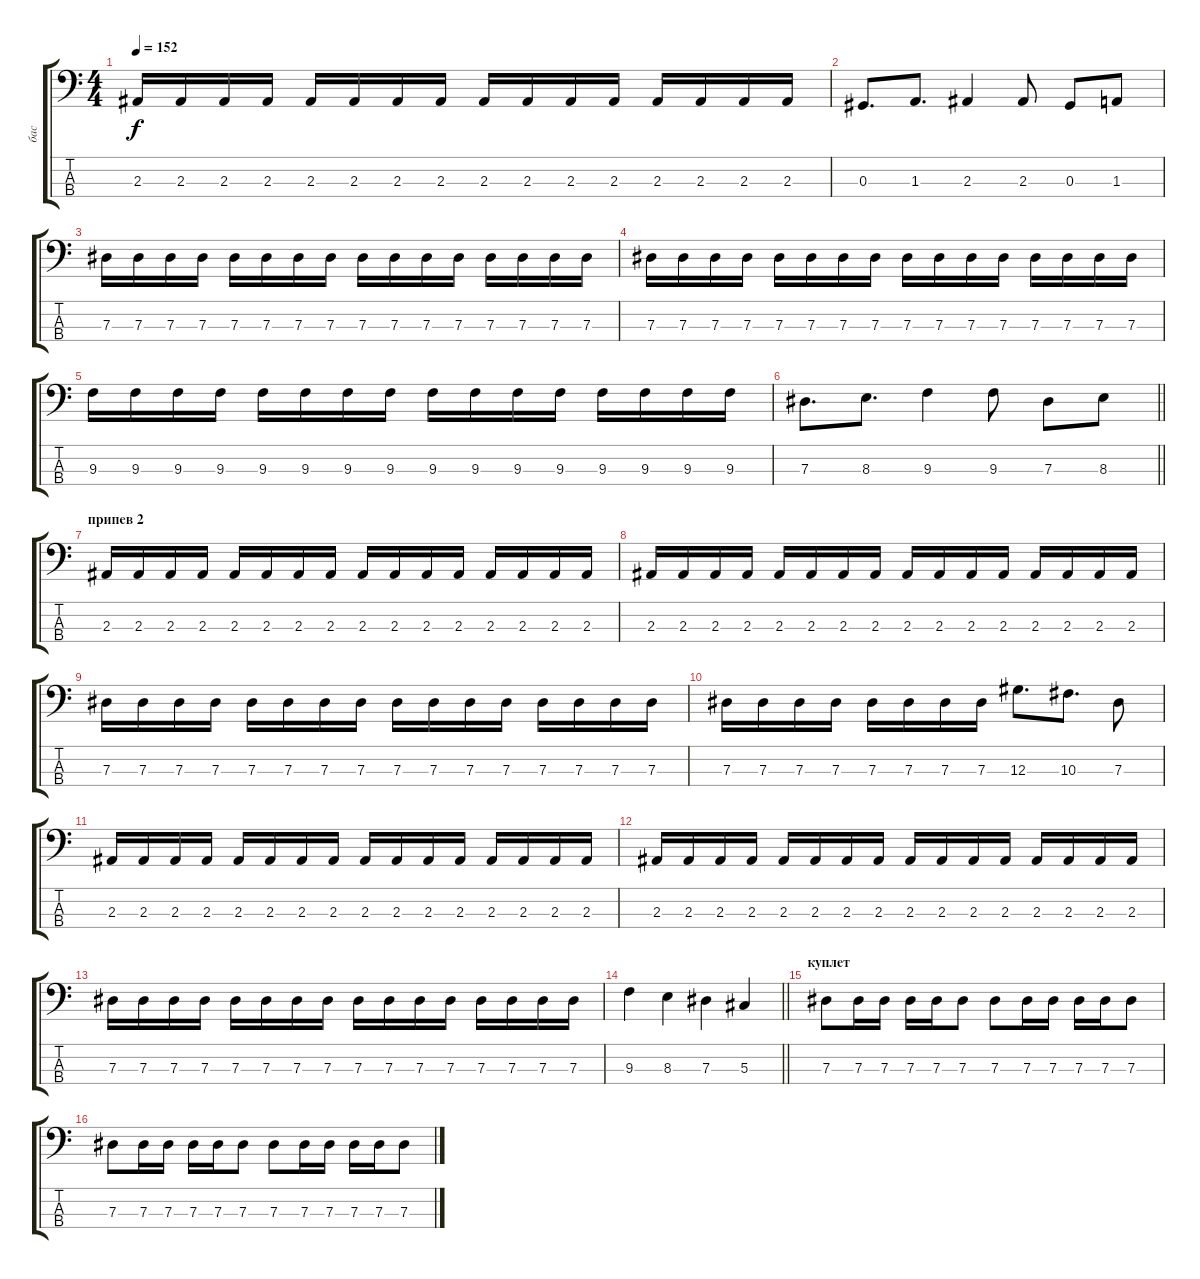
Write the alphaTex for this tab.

\track ("бас" "бас") {instrument electricbassfinger}
\staff {score tabs}
\tuning (Gb2 Db2 Ab1 Eb1) {hide}
\ts (4 4)
\tempo 152
\clef f4
\ks c
2.3.16{dy f} 2.3.16 2.3.16 2.3.16 2.3.16 2.3.16 2.3.16 2.3.16 2.3.16 2.3.16 2.3.16 2.3.16 2.3.16 2.3.16 2.3.16 2.3.16 |
0.3.8{d} 1.3.8{d} 2.3.4 2.3.8 0.3.8 1.3.8 |
7.3.16 7.3.16 7.3.16 7.3.16 7.3.16 7.3.16 7.3.16 7.3.16 7.3.16 7.3.16 7.3.16 7.3.16 7.3.16 7.3.16 7.3.16 7.3.16 |
7.3.16 7.3.16 7.3.16 7.3.16 7.3.16 7.3.16 7.3.16 7.3.16 7.3.16 7.3.16 7.3.16 7.3.16 7.3.16 7.3.16 7.3.16 7.3.16 |
9.3.16 9.3.16 9.3.16 9.3.16 9.3.16 9.3.16 9.3.16 9.3.16 9.3.16 9.3.16 9.3.16 9.3.16 9.3.16 9.3.16 9.3.16 9.3.16 |
\barLineRight lightlight
7.3.8{d} 8.3.8{d} 9.3.4 9.3.8 7.3.8 8.3.8 |
\section ("" "припев 2")
2.3.16 2.3.16 2.3.16 2.3.16 2.3.16 2.3.16 2.3.16 2.3.16 2.3.16 2.3.16 2.3.16 2.3.16 2.3.16 2.3.16 2.3.16 2.3.16 |
2.3.16 2.3.16 2.3.16 2.3.16 2.3.16 2.3.16 2.3.16 2.3.16 2.3.16 2.3.16 2.3.16 2.3.16 2.3.16 2.3.16 2.3.16 2.3.16 |
7.3.16 7.3.16 7.3.16 7.3.16 7.3.16 7.3.16 7.3.16 7.3.16 7.3.16 7.3.16 7.3.16 7.3.16 7.3.16 7.3.16 7.3.16 7.3.16 |
7.3.16 7.3.16 7.3.16 7.3.16 7.3.16 7.3.16 7.3.16 7.3.16 12.3.8{d} 10.3.8{d} 7.3.8 |
2.3.16 2.3.16 2.3.16 2.3.16 2.3.16 2.3.16 2.3.16 2.3.16 2.3.16 2.3.16 2.3.16 2.3.16 2.3.16 2.3.16 2.3.16 2.3.16 |
2.3.16 2.3.16 2.3.16 2.3.16 2.3.16 2.3.16 2.3.16 2.3.16 2.3.16 2.3.16 2.3.16 2.3.16 2.3.16 2.3.16 2.3.16 2.3.16 |
7.3.16 7.3.16 7.3.16 7.3.16 7.3.16 7.3.16 7.3.16 7.3.16 7.3.16 7.3.16 7.3.16 7.3.16 7.3.16 7.3.16 7.3.16 7.3.16 |
\barLineRight lightlight
9.3.4 8.3.4 7.3.4 5.3.4 |
\section ("" "куплет")
7.3.8 7.3.16 7.3.16 7.3.16 7.3.16 7.3.8 7.3.8 7.3.16 7.3.16 7.3.16 7.3.16 7.3.8 |
7.3.8 7.3.16 7.3.16 7.3.16 7.3.16 7.3.8 7.3.8 7.3.16 7.3.16 7.3.16 7.3.16 7.3.8
